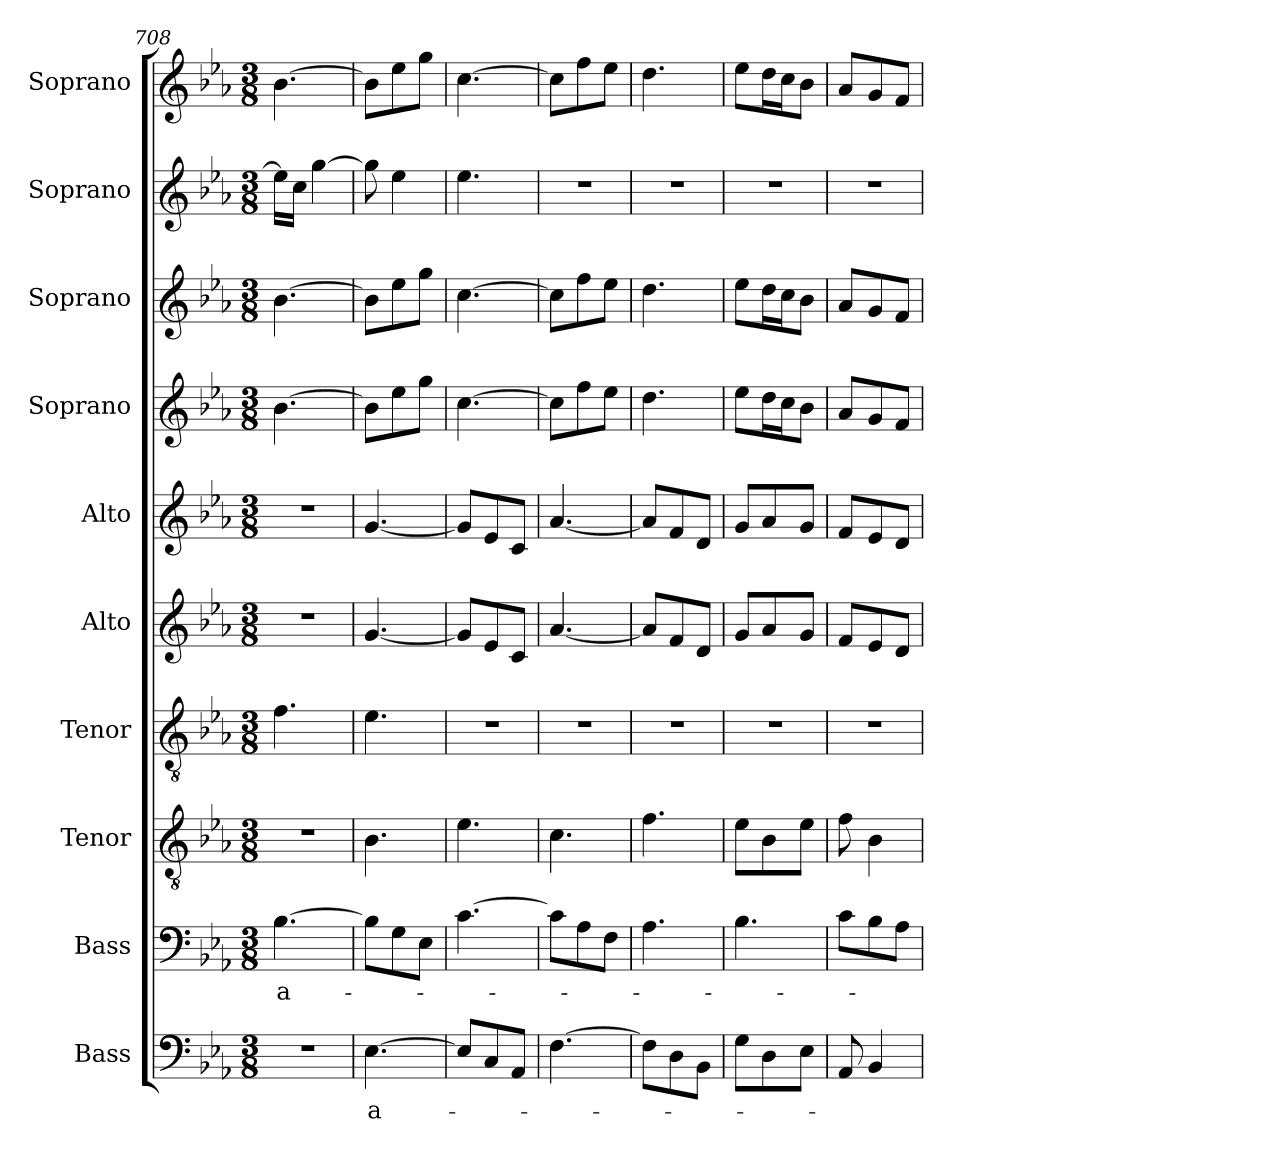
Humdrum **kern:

**kern	**text	**kern	**text	**kern	**kern	**kern	**kern	**kern	**kern	**kern	**kern
*part10	*part10	*part9	*part9	*part8	*part7	*part6	*part5	*part4	*part3	*part2	*part1
*staff10	*staff10	*staff9	*staff9	*staff8	*staff7	*staff6	*staff5	*staff4	*staff3	*staff2	*staff1
*I"Bass	*	*I"Bass	*	*I"Tenor	*I"Tenor	*I"Alto	*I"Alto	*I"Soprano	*I"Soprano	*I"Soprano	*I"Soprano
*I'B.	*	*I'B.	*	*I'T.	*I'T.	*I'A.	*I'A.	*I'S.	*I'S.	*I'S.	*I'S.
*clefF4	*	*clefF4	*	*clefGv2	*clefGv2	*clefG2	*clefG2	*clefG2	*clefG2	*clefG2	*clefG2
*k[b-e-a-]	*	*k[b-e-a-]	*	*k[b-e-a-]	*k[b-e-a-]	*k[b-e-a-]	*k[b-e-a-]	*k[b-e-a-]	*k[b-e-a-]	*k[b-e-a-]	*k[b-e-a-]
*M3/8	*	*M3/8	*	*M3/8	*M3/8	*M3/8	*M3/8	*M3/8	*M3/8	*M3/8	*M3/8
=708	=708	=708	=708	=708	=708	=708	=708	=708	=708	=708	=708
4.r	.	[4.B-\	a-	4.r	4.f\	4.r	4.r	[4.b-\	[4.b-\	16ee-\LL]	[4.b-\
.	.	.	.	.	.	.	.	.	.	16cc\JJ	.
.	.	.	.	.	.	.	.	.	.	[4gg\	.
!!LO:PB:g=z
=709	=709	=709	=709	=709	=709	=709	=709	=709	=709	=709	=709
[4.E-\	a-	8B-\L]	.	4.B-\	4.e-\	[4.g/	[4.g/	8b-\L]	8b-\L]	8gg\]	8b-\L]
.	.	8G\	.	.	.	.	.	8ee-\	8ee-\	4ee-\	8ee-\
.	.	8E-\J	.	.	.	.	.	8gg\J	8gg\J	.	8gg\J
=710	=710	=710	=710	=710	=710	=710	=710	=710	=710	=710	=710
8E-/L]	.	[4.c\	.	4.e-\	4.r	8g/L]	8g/L]	[4.cc\	[4.cc\	4.ee-\	[4.cc\
8C/	.	.	.	.	.	8e-/	8e-/	.	.	.	.
8AA-/J	.	.	.	.	.	8c/J	8c/J	.	.	.	.
=711	=711	=711	=711	=711	=711	=711	=711	=711	=711	=711	=711
[4.F\	.	8c\L]	.	4.c\	4.r	[4.a-/	[4.a-/	8cc\L]	8cc\L]	4.r	8cc\L]
.	.	8A-\	.	.	.	.	.	8ff\	8ff\	.	8ff\
.	.	8F\J	.	.	.	.	.	8ee-\J	8ee-\J	.	8ee-\J
=712	=712	=712	=712	=712	=712	=712	=712	=712	=712	=712	=712
8F\L]	.	4.A-\	.	4.f\	4.r	8a-/L]	8a-/L]	4.dd\	4.dd\	4.r	4.dd\
8D\	.	.	.	.	.	8f/	8f/	.	.	.	.
8BB-\J	.	.	.	.	.	8d/J	8d/J	.	.	.	.
=713	=713	=713	=713	=713	=713	=713	=713	=713	=713	=713	=713
8G\L	.	4.B-\	.	8e-\L	4.r	8g/L	8g/L	8ee-\L	8ee-\L	4.r	8ee-\L
8D\	.	.	.	8B-\	.	8a-/	8a-/	16dd\L	16dd\L	.	16dd\L
.	.	.	.	.	.	.	.	16cc\J	16cc\J	.	16cc\J
8E-\J	.	.	.	8e-\J	.	8g/J	8g/J	8b-\J	8b-\J	.	8b-\J
=714	=714	=714	=714	=714	=714	=714	=714	=714	=714	=714	=714
8AA-/	.	8c\L	.	8f\	4.r	8f/L	8f/L	8a-/L	8a-/L	4.r	8a-/L
4BB-/	.	8B-\	.	4B-\	.	8e-/	8e-/	8g/	8g/	.	8g/
.	.	8A-\J	.	.	.	8d/J	8d/J	8f/J	8f/J	.	8f/J
=	=	=	=	=	=	=	=	=	=	=	=
*-	*-	*-	*-	*-	*-	*-	*-	*-	*-	*-	*-
